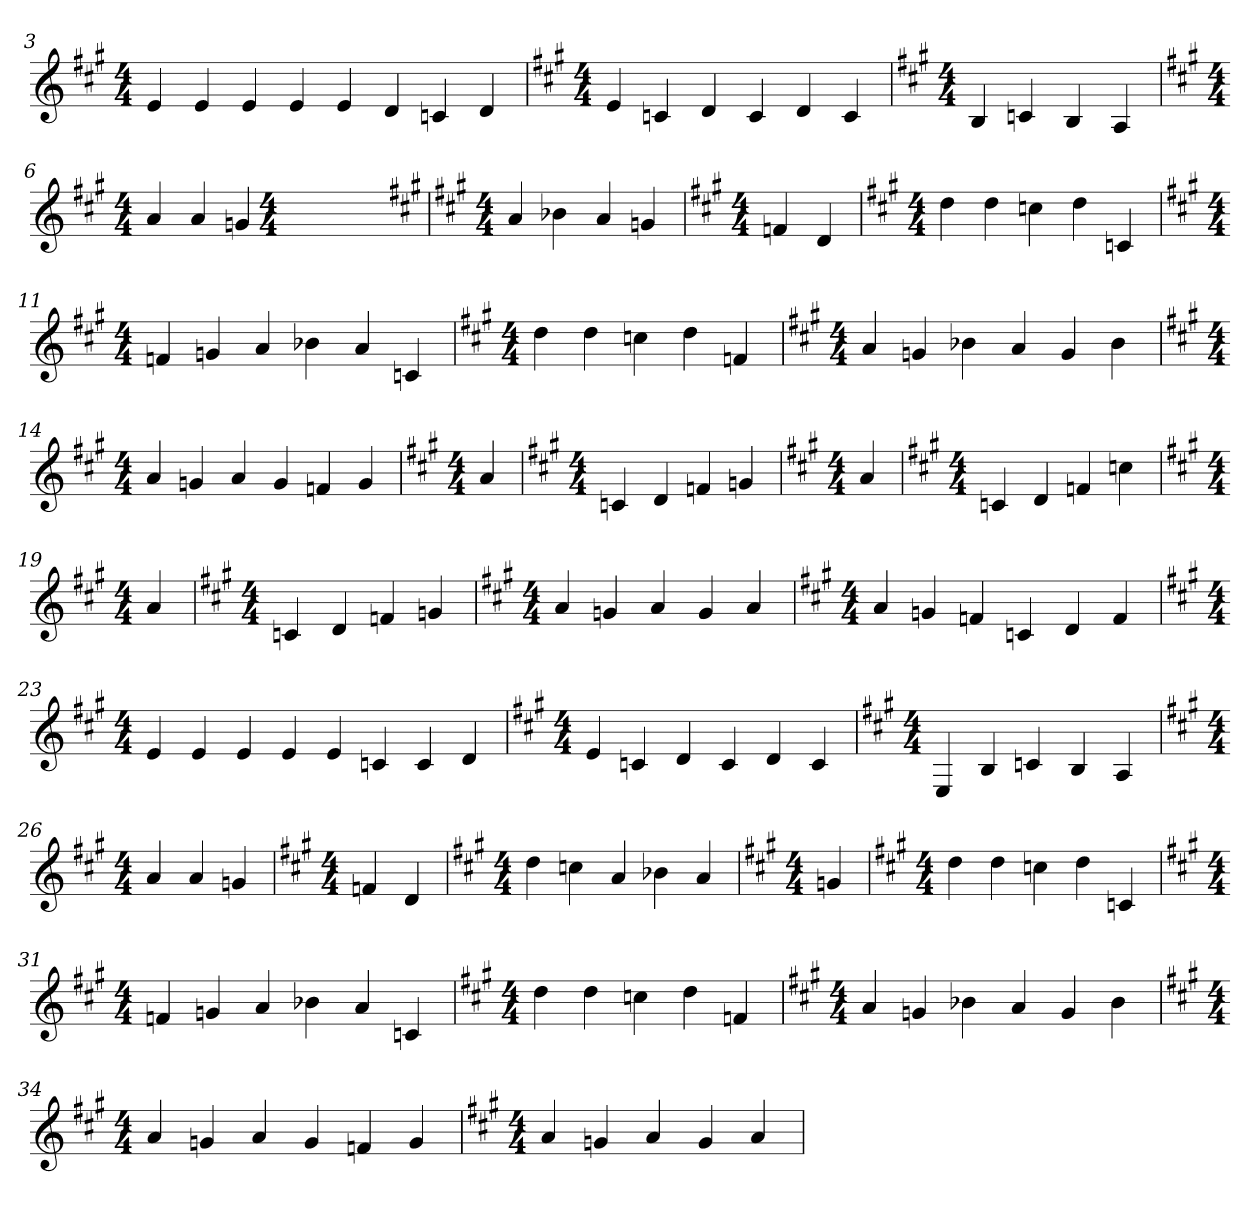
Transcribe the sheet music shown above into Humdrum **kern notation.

**kern
*part1
*staff1
*k[f#c#g#]
*A:
*M4/4
*k[f#c#g#]
*A:
*M4/4
=3
*k[f#c#g#]
*A:
*M4/4
4e
4e
4e
4e
4e
4d
4cn
4d
=4
*k[f#c#g#]
*A:
*M4/4
4e
4cn
4d
4c
4d
4c
=5
*k[f#c#g#]
*A:
*M4/4
4B
4cn
4B
4A
=6
*k[f#c#g#]
*A:
*M4/4
4a
4a
4g
*k[f#c#g#]
*A:
*M4/4
=8
*k[f#c#g#]
*A:
*M4/4
4a
4b-
4a
4g
=9
*k[f#c#g#]
*A:
*M4/4
4f
4d
=10
*k[f#c#g#]
*A:
*M4/4
4dd
4dd
4cc
4dd
4c
=11
*k[f#c#g#]
*A:
*M4/4
4f
4g
4a
4b-
4a
4c
=12
*k[f#c#g#]
*A:
*M4/4
4dd
4dd
4cc
4dd
4f
=13
*k[f#c#g#]
*A:
*M4/4
4a
4g
4b-
4a
4g
4b-
=14
*k[f#c#g#]
*A:
*M4/4
4a
4g
4a
4g
4f
4g
=15
*k[f#c#g#]
*A:
*M4/4
4a
=16
*k[f#c#g#]
*A:
*M4/4
4c
4d
4f
4g
=17
*k[f#c#g#]
*A:
*M4/4
4a
=18
*k[f#c#g#]
*A:
*M4/4
4c
4d
4f
4cc
=19
*k[f#c#g#]
*A:
*M4/4
4a
=20
*k[f#c#g#]
*A:
*M4/4
4c
4d
4f
4g
=21
*k[f#c#g#]
*A:
*M4/4
4a
4g
4a
4g
4a
=22
*k[f#c#g#]
*A:
*M4/4
4a
4g
4f
4c
4d
4f
=23
*k[f#c#g#]
*A:
*M4/4
4e
4e
4e
4e
4e
4cn
4c
4d
=24
*k[f#c#g#]
*A:
*M4/4
4e
4cn
4d
4c
4d
4c
=25
*k[f#c#g#]
*A:
*M4/4
4E
4B
4cn
4B
4A
=26
*k[f#c#g#]
*A:
*M4/4
4a
4a
4g
=27
*k[f#c#g#]
*A:
*M4/4
4f
4d
=28
*k[f#c#g#]
*A:
*M4/4
4dd
4cc
4a
4b-
4a
=29
*k[f#c#g#]
*A:
*M4/4
4g
=30
*k[f#c#g#]
*A:
*M4/4
4dd
4dd
4cc
4dd
4c
=31
*k[f#c#g#]
*A:
*M4/4
4f
4g
4a
4b-
4a
4c
=32
*k[f#c#g#]
*A:
*M4/4
4dd
4dd
4cc
4dd
4f
=33
*k[f#c#g#]
*A:
*M4/4
4a
4g
4b-
4a
4g
4b-
=34
*k[f#c#g#]
*A:
*M4/4
4a
4g
4a
4g
4f
4g
=35
*k[f#c#g#]
*A:
*M4/4
4a
4g
4a
4g
4a
=
*-
